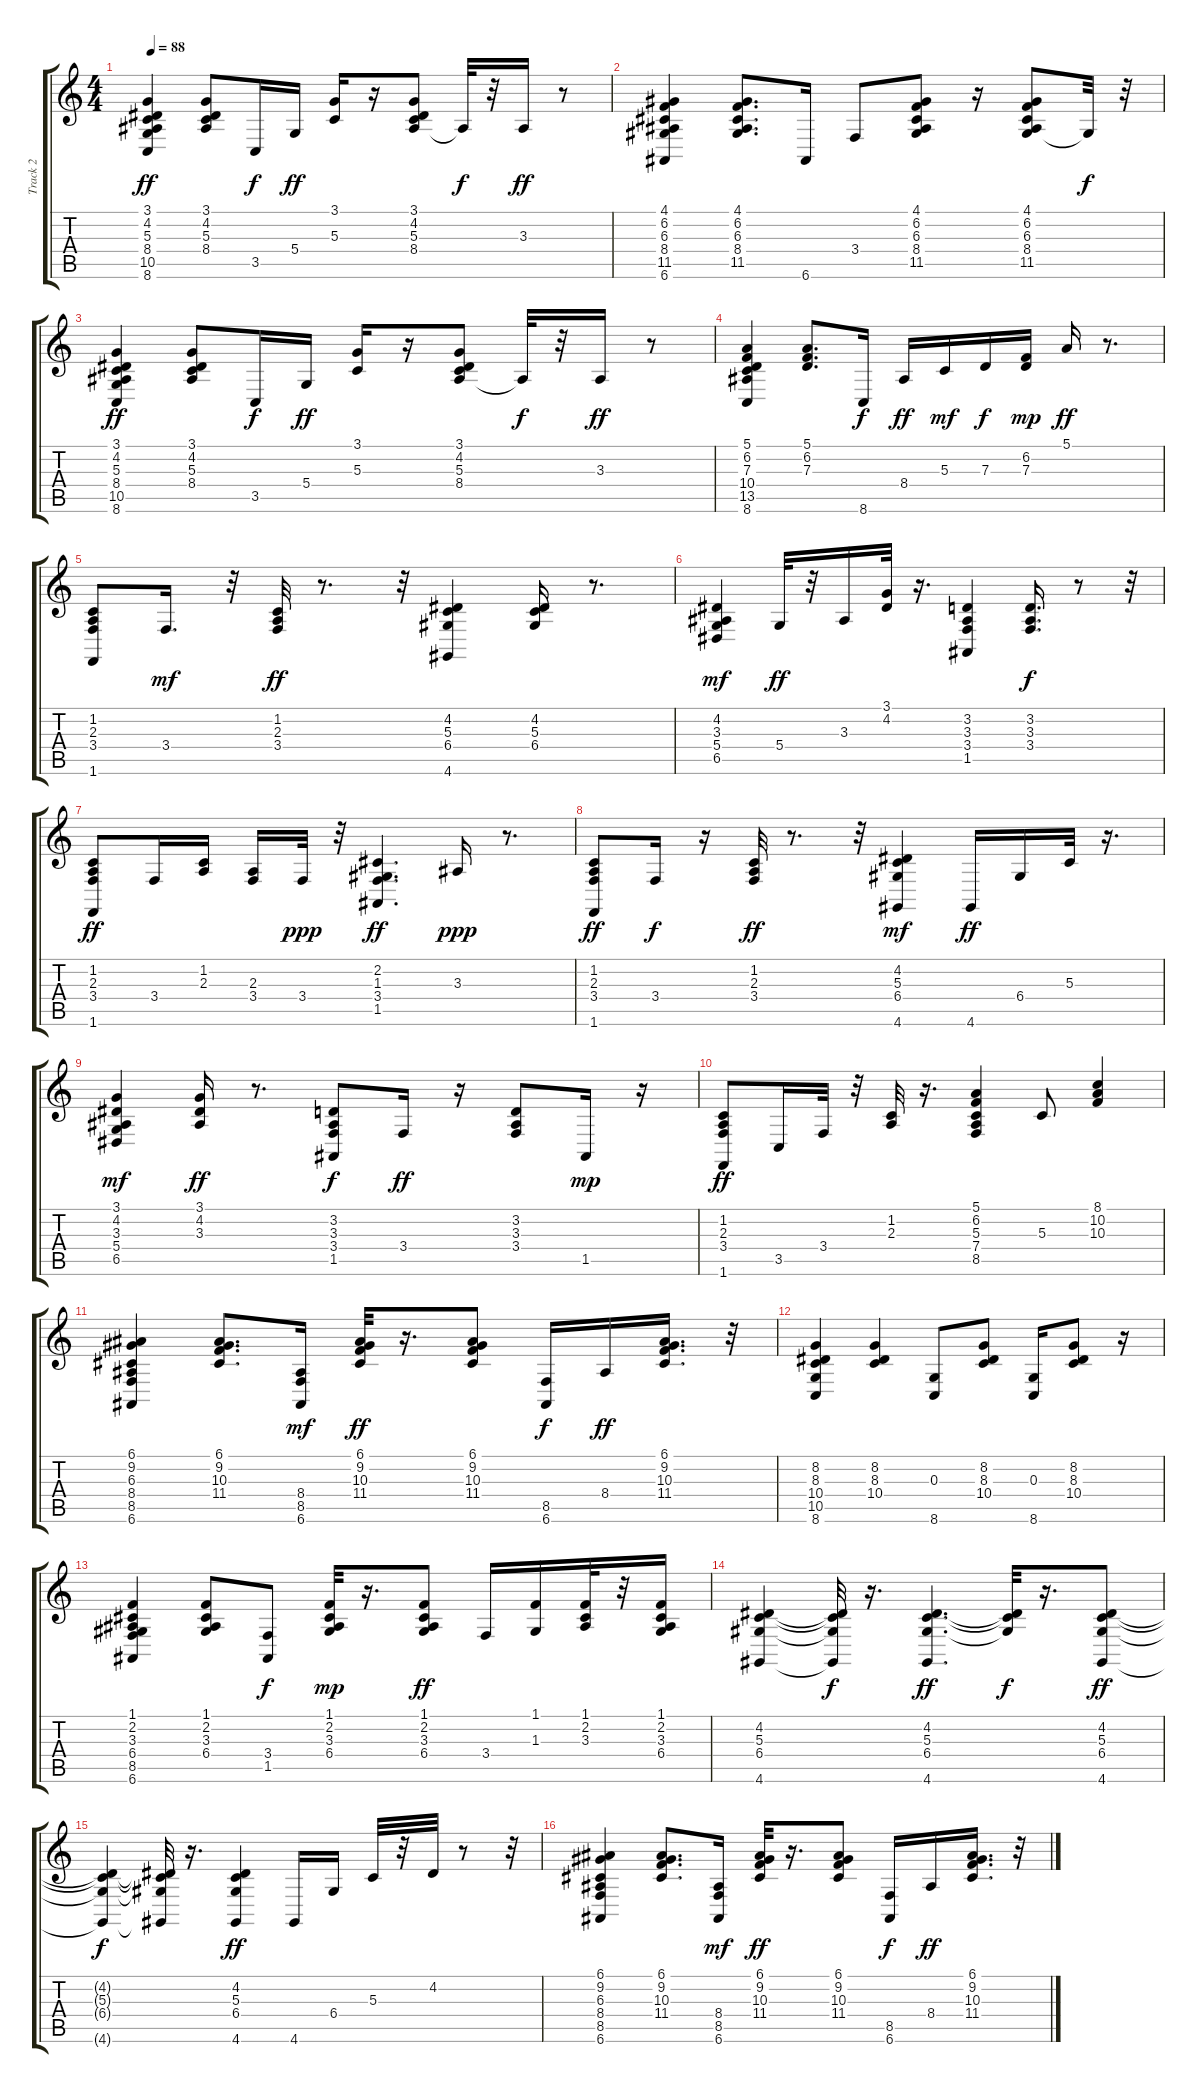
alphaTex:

\track ("Track 2" "Track 2") {instrument brightacousticpiano}
\staff {score tabs}
\tuning (E4 B3 G3 D3 A2 E2) {hide}
\ts (4 4)
\tempo 88
\clef g2
\ks c
(3.1 4.2 5.3 8.4 10.5 8.6).4{dy ff} (3.1 4.2 5.3 8.4).8 3.5.16{dy f} 5.4.16{dy ff} (3.1 5.3).16 r.16 (3.1 4.2 5.3 8.4).8 8.4{t}.32{dy f} r.32 3.3.16{dy ff} r.8 |
(4.1 6.2 6.3 8.4 11.5 6.6).4 (4.1 6.2 6.3 8.4 11.5).8{d} 6.6.16 3.4.8 (4.1 6.2 6.3 8.4 11.5).8 r.16 (4.1 6.2 6.3 8.4 11.5).8 11.5{t}.32{dy f} r.32 |
(3.1 4.2 5.3 8.4 10.5 8.6).4{dy ff} (3.1 4.2 5.3 8.4).8 3.5.16{dy f} 5.4.16{dy ff} (3.1 5.3).16 r.16 (3.1 4.2 5.3 8.4).8 8.4{t}.32{dy f} r.32 3.3.16{dy ff} r.8 |
(5.1 6.2 7.3 10.4 13.5 8.6).4 (5.1 6.2 7.3).8{d} 8.6.16{dy f} 8.4.16{dy ff} 5.3.16{dy mf} 7.3.16{dy f} (6.2 7.3).16{dy mp} 5.1.16{dy ff} r.8{d} |
(1.2 2.3 3.4 1.6).8 3.4.16{d dy mf} r.32 (1.2 2.3 3.4).32{dy ff} r.8{d} r.32 (4.2 5.3 6.4 4.6).4 (4.2 5.3 6.4).16 r.8{d} |
(4.2 3.3 5.4 6.5).4{dy mf} 5.4.32{dy ff} r.32 3.3.16 (3.1 4.2).32 r.16{d} (3.2 3.3 3.4 1.5).4 (3.2 3.3 3.4).16{d dy f} r.8 r.32 |
(1.2 2.3 3.4 1.6).8{dy ff} 3.4.16 (1.2 2.3).16 (2.3 3.4).16 3.4.32{dy ppp} r.32 (2.2 1.3 3.4 1.5).4{d dy ff} 3.3.16{dy ppp} r.8{d} |
(1.2 2.3 3.4 1.6).8{dy ff} 3.4.16{dy f} r.16 (1.2 2.3 3.4).32{dy ff} r.8{d} r.32 (4.2 5.3 6.4 4.6).4{dy mf} 4.6.16{dy ff} 6.4.16 5.3.32 r.16{d} |
(3.1 4.2 3.3 5.4 6.5).4{dy mf} (3.1 4.2 3.3).16{dy ff} r.8{d} (3.2 3.3 3.4 1.5).8{dy f} 3.4.16{dy ff} r.16 (3.2 3.3 3.4).8 1.5.16{dy mp} r.16 |
(1.2 2.3 3.4 1.6).8{dy ff} 3.5.16 3.4.32 r.32 (1.2 2.3).32 r.16{d} (5.1 6.2 5.3 7.4 8.5).4 5.3.8 (8.1 10.2 10.3).4 |
(6.1 9.2 6.3 8.4 8.5 6.6).4 (6.1 9.2 10.3 11.4).8{d} (8.4 8.5 6.6).16{dy mf} (6.1 9.2 10.3 11.4).32{dy ff} r.16{d} (6.1 9.2 10.3 11.4).8 (8.5 6.6).16{dy f} 8.4.16{dy ff} (6.1 9.2 10.3 11.4).16{d} r.32 |
(8.2 8.3 10.4 10.5 8.6).4 (8.2 8.3 10.4).4 (0.3 8.6).8 (8.2 8.3 10.4).8 (0.3 8.6).16 (8.2 8.3 10.4).8 r.16 |
(1.1 2.2 3.3 6.4 8.5 6.6).4 (1.1 2.2 3.3 6.4).8 (3.4 1.5).8{dy f} (1.1 2.2 3.3 6.4).32{dy mp} r.16{d} (1.1 2.2 3.3 6.4).8{dy ff} 3.4.16 (1.1 1.3).16 (1.1 2.2 3.3).32 r.32 (1.1 2.2 3.3 6.4).16 |
(4.2 5.3 6.4 4.6).4 (4.2{t} 5.3{t} 6.4{t} 4.6{t}).32{dy f} r.16{d} (4.2 5.3 6.4 4.6).4{d dy ff} (4.2{t} 5.3{t} 6.4{t}).32{dy f} r.16{d} (4.2 5.3 6.4 4.6).8{dy ff} |
(4.2{t} 5.3{t} 6.4{t} 4.6{t}).4{dy f} (4.2{t} 5.3{t} 6.4{t} 4.6{t}).32 r.16{d} (4.2 5.3 6.4 4.6).4{dy ff} 4.6.16 6.4.16 5.3.32 r.32 4.2.32 r.8 r.32 |
(6.1 9.2 6.3 8.4 8.5 6.6).4 (6.1 9.2 10.3 11.4).8{d} (8.4 8.5 6.6).16{dy mf} (6.1 9.2 10.3 11.4).32{dy ff} r.16{d} (6.1 9.2 10.3 11.4).8 (8.5 6.6).16{dy f} 8.4.16{dy ff} (6.1 9.2 10.3 11.4).16{d} r.32
